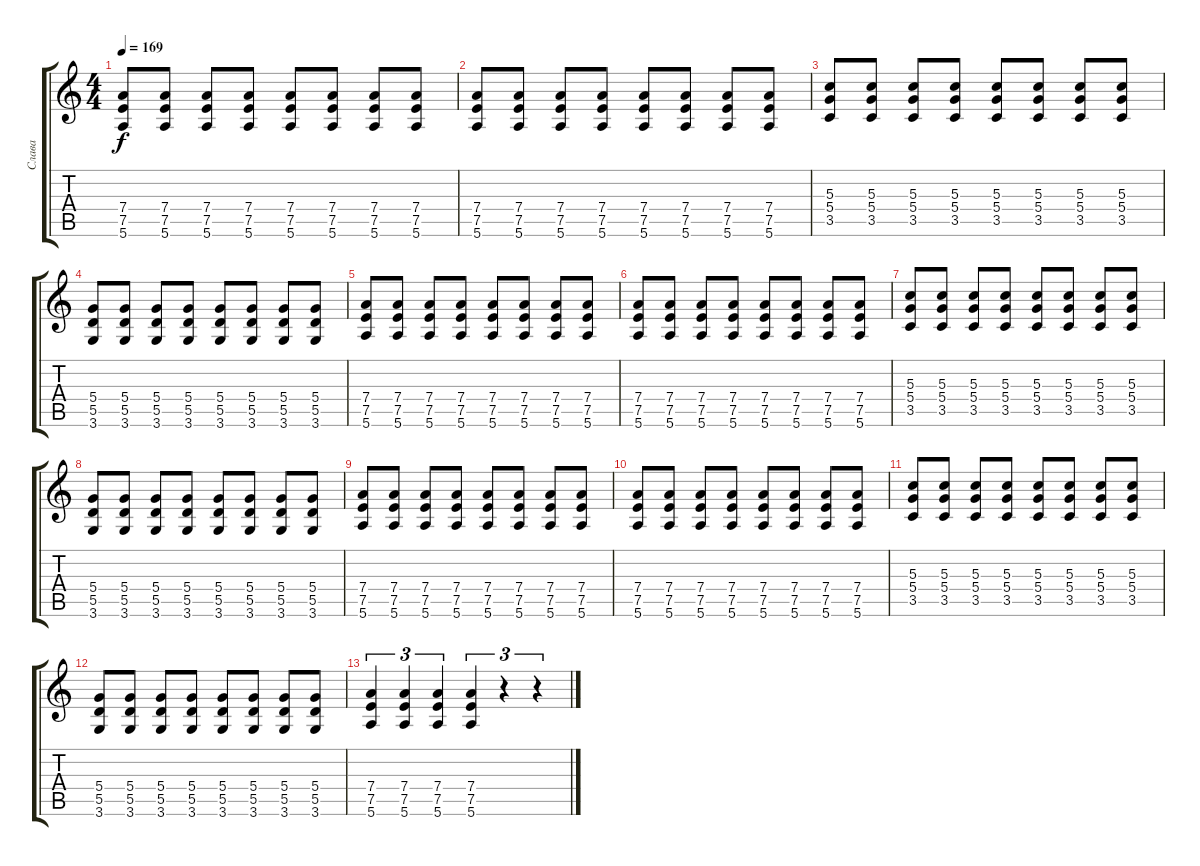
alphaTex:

\track ("Слава" "Слава") {instrument distortionguitar}
\staff {score tabs}
\tuning (E4 B3 G3 D3 A2 E2) {hide}
\ts (4 4)
\tempo 169
\clef g2
\ks c
(7.4 7.5 5.6).8{dy f} (7.4 7.5 5.6).8 (7.4 7.5 5.6).8 (7.4 7.5 5.6).8 (7.4 7.5 5.6).8 (7.4 7.5 5.6).8 (7.4 7.5 5.6).8 (7.4 7.5 5.6).8 |
(7.4 7.5 5.6).8 (7.4 7.5 5.6).8 (7.4 7.5 5.6).8 (7.4 7.5 5.6).8 (7.4 7.5 5.6).8 (7.4 7.5 5.6).8 (7.4 7.5 5.6).8 (7.4 7.5 5.6).8 |
(5.3 5.4 3.5).8 (5.3 5.4 3.5).8 (5.3 5.4 3.5).8 (5.3 5.4 3.5).8 (5.3 5.4 3.5).8 (5.3 5.4 3.5).8 (5.3 5.4 3.5).8 (5.3 5.4 3.5).8 |
(5.4 5.5 3.6).8 (5.4 5.5 3.6).8 (5.4 5.5 3.6).8 (5.4 5.5 3.6).8 (5.4 5.5 3.6).8 (5.4 5.5 3.6).8 (5.4 5.5 3.6).8 (5.4 5.5 3.6).8 |
(7.4 7.5 5.6).8 (7.4 7.5 5.6).8 (7.4 7.5 5.6).8 (7.4 7.5 5.6).8 (7.4 7.5 5.6).8 (7.4 7.5 5.6).8 (7.4 7.5 5.6).8 (7.4 7.5 5.6).8 |
(7.4 7.5 5.6).8 (7.4 7.5 5.6).8 (7.4 7.5 5.6).8 (7.4 7.5 5.6).8 (7.4 7.5 5.6).8 (7.4 7.5 5.6).8 (7.4 7.5 5.6).8 (7.4 7.5 5.6).8 |
(5.3 5.4 3.5).8 (5.3 5.4 3.5).8 (5.3 5.4 3.5).8 (5.3 5.4 3.5).8 (5.3 5.4 3.5).8 (5.3 5.4 3.5).8 (5.3 5.4 3.5).8 (5.3 5.4 3.5).8 |
(5.4 5.5 3.6).8 (5.4 5.5 3.6).8 (5.4 5.5 3.6).8 (5.4 5.5 3.6).8 (5.4 5.5 3.6).8 (5.4 5.5 3.6).8 (5.4 5.5 3.6).8 (5.4 5.5 3.6).8 |
(7.4 7.5 5.6).8 (7.4 7.5 5.6).8 (7.4 7.5 5.6).8 (7.4 7.5 5.6).8 (7.4 7.5 5.6).8 (7.4 7.5 5.6).8 (7.4 7.5 5.6).8 (7.4 7.5 5.6).8 |
(7.4 7.5 5.6).8 (7.4 7.5 5.6).8 (7.4 7.5 5.6).8 (7.4 7.5 5.6).8 (7.4 7.5 5.6).8 (7.4 7.5 5.6).8 (7.4 7.5 5.6).8 (7.4 7.5 5.6).8 |
(5.3 5.4 3.5).8 (5.3 5.4 3.5).8 (5.3 5.4 3.5).8 (5.3 5.4 3.5).8 (5.3 5.4 3.5).8 (5.3 5.4 3.5).8 (5.3 5.4 3.5).8 (5.3 5.4 3.5).8 |
(5.4 5.5 3.6).8 (5.4 5.5 3.6).8 (5.4 5.5 3.6).8 (5.4 5.5 3.6).8 (5.4 5.5 3.6).8 (5.4 5.5 3.6).8 (5.4 5.5 3.6).8 (5.4 5.5 3.6).8 |
(7.4 7.5 5.6).4{tu (3 2)} (7.4 7.5 5.6).4{tu (3 2)} (7.4 7.5 5.6).4{tu (3 2)} (7.4 7.5 5.6).4{tu (3 2)} r.4{tu (3 2)} r.4{tu (3 2)}
